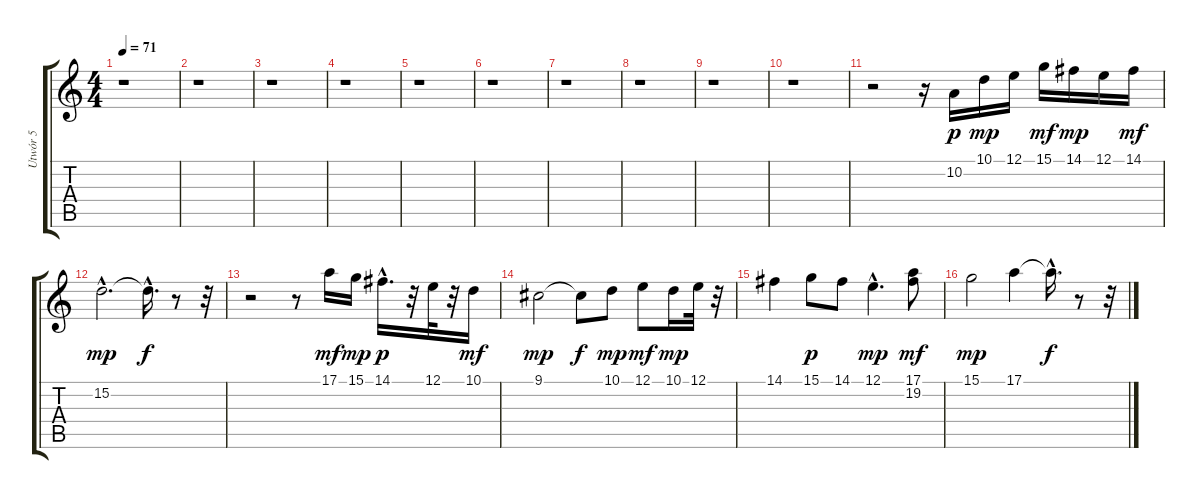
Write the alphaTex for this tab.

\track ("Utwór 5" "Utwór 5") {instrument flute}
\staff {score tabs}
\tuning (E4 B3 G3 D3 A2 E2) {hide}
\ts (4 4)
\tempo 71
\clef g2
\ks c
r.1{dy p instrument flute} |
r.1 |
r.1 |
r.1 |
r.1 |
r.1 |
r.1 |
r.1 |
r.1 |
r.1 |
r.2 r.16 10.2.16 10.1.16{dy mp} 12.1.16 15.1.16{dy mf} 14.1.16{dy mp} 12.1.16 14.1.16{dy mf} |
15.2{hac}.2{d dy mp} 15.2{hac t}.16{d dy f} r.8 r.32 |
r.2 r.8 17.1.16{dy mf} 15.1.16{dy mp} 14.1{hac}.16{d dy p} r.32 12.1.32 r.32 10.1.16{dy mf} |
9.1.2{dy mp} 9.1{t}.8{dy f} 10.1.8{dy mp} 12.1.8{dy mf} 10.1.16{dy mp} 12.1.32 r.32 |
14.1.4 15.1.8{dy p} 14.1.8 12.1{hac}.4{d dy mp} (17.1 19.2).8{dy mf} |
15.1.2{dy mp} 17.1.4 17.1{hac t}.16{d dy f} r.8 r.32
